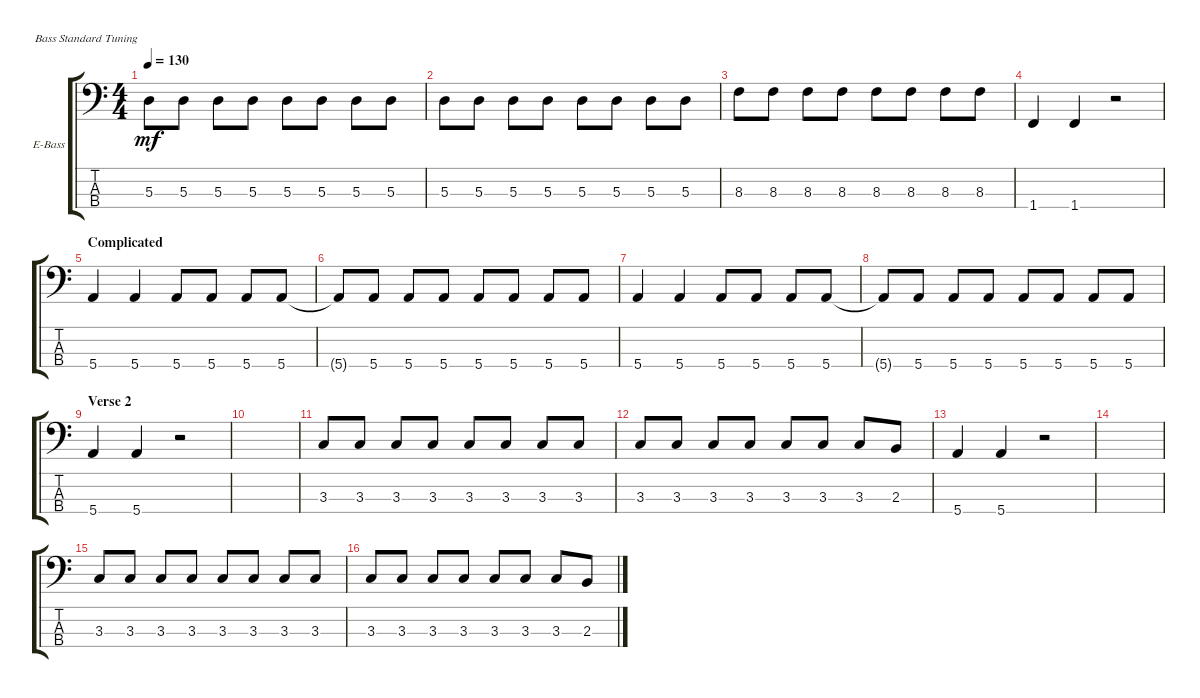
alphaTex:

\defaultSystemsLayout 4
\bracketExtendMode groupsimilarinstruments
\firstSystemTrackNameOrientation horizontal
\otherSystemsTrackNameOrientation horizontal
\track ("E-Bass" "E-Bass") {instrument electricbassfinger}
\staff {score tabs}
\tuning (G2 D2 A1 E1)
\ts (4 4)
\tempo 130
\clef f4
\ks c
5.3.8{dy mf} 5.3.8 5.3.8 5.3.8 5.3.8 5.3.8 5.3.8 5.3.8 |
5.3.8 5.3.8 5.3.8 5.3.8 5.3.8 5.3.8 5.3.8 5.3.8 |
8.3.8 8.3.8 8.3.8 8.3.8 8.3.8 8.3.8 8.3.8 8.3.8 |
1.4.4 1.4.4 r.2 |
\section ("" "Complicated")
5.4.4 5.4.4 5.4.8 5.4.8 5.4.8 5.4.8 |
5.4{t}.8 5.4.8 5.4.8 5.4.8 5.4.8 5.4.8 5.4.8 5.4.8 |
5.4.4 5.4.4 5.4.8 5.4.8 5.4.8 5.4.8 |
5.4{t}.8 5.4.8 5.4.8 5.4.8 5.4.8 5.4.8 5.4.8 5.4.8 |
\section ("" "Verse 2")
5.4.4 5.4.4 r.2 |
|
3.3.8 3.3.8 3.3.8 3.3.8 3.3.8 3.3.8 3.3.8 3.3.8 |
3.3.8 3.3.8 3.3.8 3.3.8 3.3.8 3.3.8 3.3.8 2.3.8 |
5.4.4 5.4.4 r.2 |
|
3.3.8 3.3.8 3.3.8 3.3.8 3.3.8 3.3.8 3.3.8 3.3.8 |
3.3.8 3.3.8 3.3.8 3.3.8 3.3.8 3.3.8 3.3.8 2.3.8
